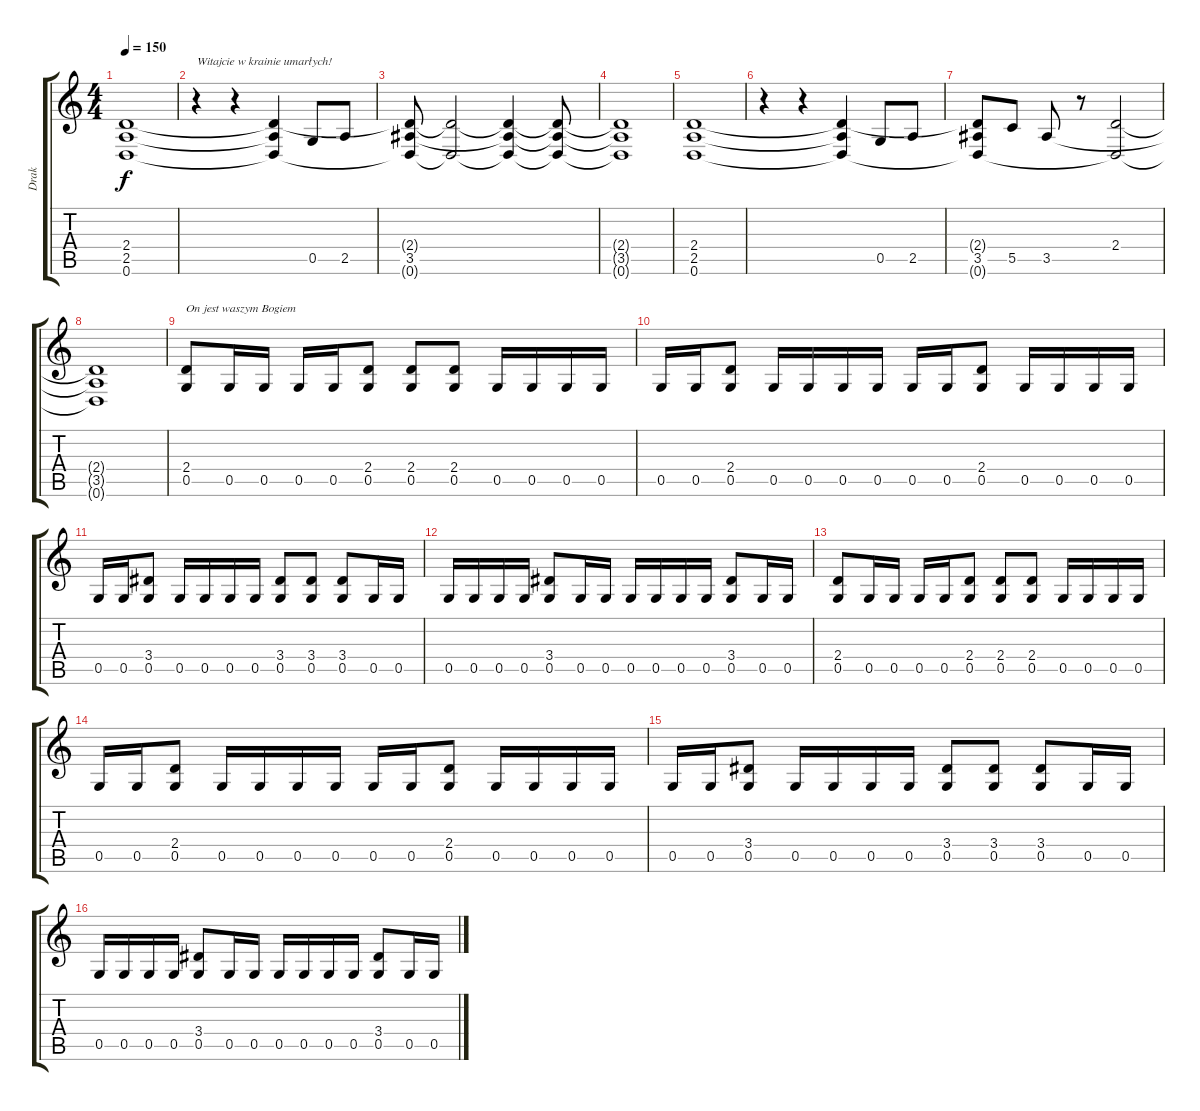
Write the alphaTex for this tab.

\track ("Drak" "Drak") {instrument distortionguitar}
\staff {score tabs}
\tuning (D4 A3 F3 C3 G2 D2) {hide}
\ts (4 4)
\tempo 150
\clef g2
\ks c
(2.4 2.5 0.6).1{dy f} |
r.4{txt "Witajcie w krainie umarłych!"} r.4 (2.4{t} 2.5{t} 0.6{t}).4 0.5.8 2.5.8 |
(2.4{t} 3.5 0.6{t}).8 (2.4{t} 0.6{t}).2 (2.4{t} 3.5{t} 0.6{t}).4 (2.4{t} 3.5{t} 0.6{t}).8 |
(2.4{t} 3.5{t} 0.6{t}).1 |
(2.4 2.5 0.6).1 |
r.4 r.4 (2.4{t} 2.5{t} 0.6{t}).4 0.5.8 2.5.8 |
(2.4{t} 3.5 0.6{t}).8 5.5.8 3.5.8 r.8 (2.4 0.6{t}).2 |
(2.4{t} 3.5{t} 0.6{t}).1 |
(2.4 0.5).8{txt "On jest waszym Bogiem"} 0.5.16 0.5.16 0.5.16 0.5.16 (2.4 0.5).8 (2.4 0.5).8 (2.4 0.5).8 0.5.16 0.5.16 0.5.16 0.5.16 |
0.5.16 0.5.16 (2.4 0.5).8 0.5.16 0.5.16 0.5.16 0.5.16 0.5.16 0.5.16 (2.4 0.5).8 0.5.16 0.5.16 0.5.16 0.5.16 |
0.5.16 0.5.16 (3.4 0.5).8 0.5.16 0.5.16 0.5.16 0.5.16 (3.4 0.5).8 (3.4 0.5).8 (3.4 0.5).8 0.5.16 0.5.16 |
0.5.16 0.5.16 0.5.16 0.5.16 (3.4 0.5).8 0.5.16 0.5.16 0.5.16 0.5.16 0.5.16 0.5.16 (3.4 0.5).8 0.5.16 0.5.16 |
(2.4 0.5).8 0.5.16 0.5.16 0.5.16 0.5.16 (2.4 0.5).8 (2.4 0.5).8 (2.4 0.5).8 0.5.16 0.5.16 0.5.16 0.5.16 |
0.5.16 0.5.16 (2.4 0.5).8 0.5.16 0.5.16 0.5.16 0.5.16 0.5.16 0.5.16 (2.4 0.5).8 0.5.16 0.5.16 0.5.16 0.5.16 |
0.5.16 0.5.16 (3.4 0.5).8 0.5.16 0.5.16 0.5.16 0.5.16 (3.4 0.5).8 (3.4 0.5).8 (3.4 0.5).8 0.5.16 0.5.16 |
0.5.16 0.5.16 0.5.16 0.5.16 (3.4 0.5).8 0.5.16 0.5.16 0.5.16 0.5.16 0.5.16 0.5.16 (3.4 0.5).8 0.5.16 0.5.16
